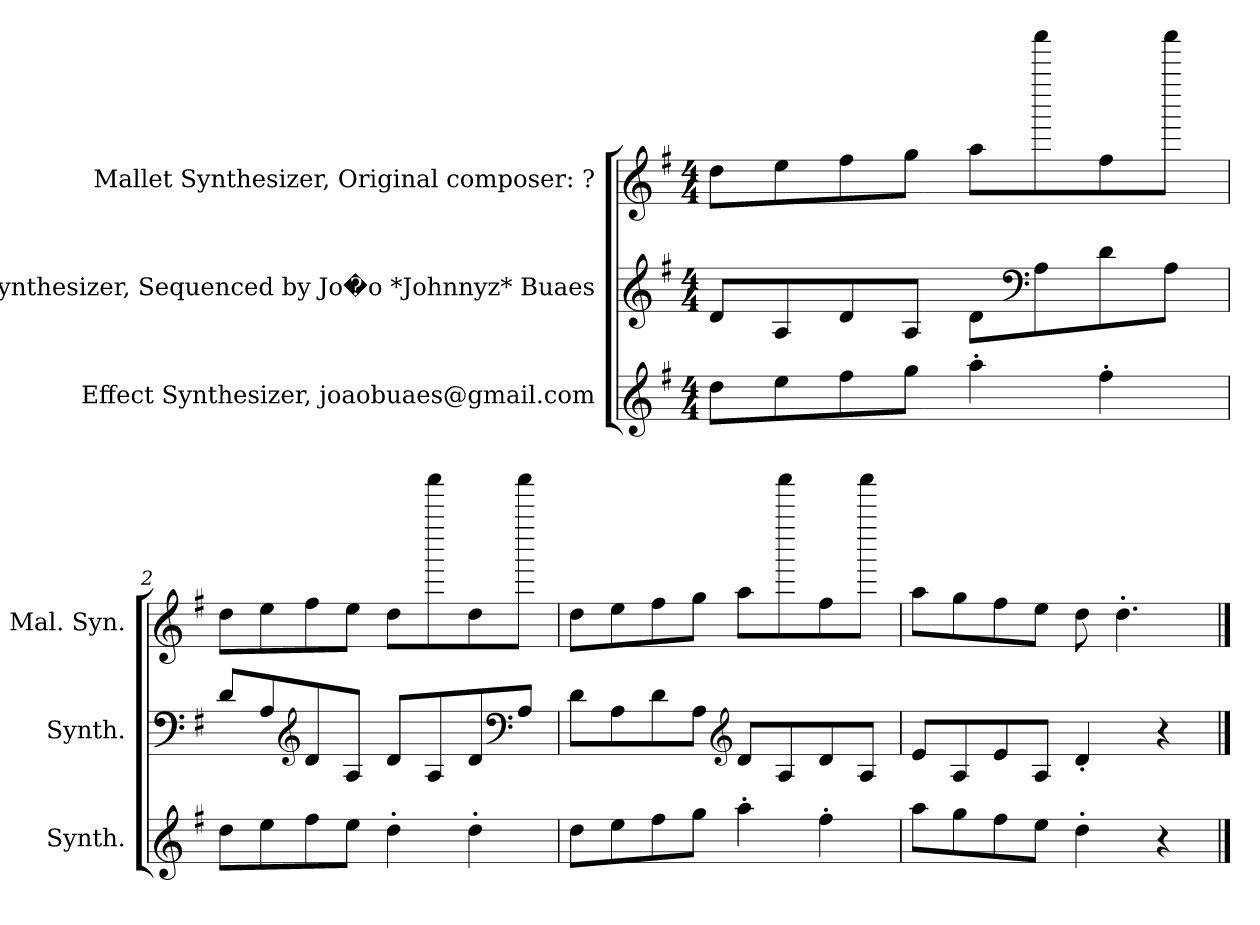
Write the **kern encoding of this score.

**kern	**kern	**kern
*part3	*part2	*part1
*staff3	*staff2	*staff1
*I"Effect Synthesizer, joaobuaes@gmail.com	*I"Square Synthesizer, Sequenced by Jo�o *Johnnyz* Buaes	*I"Mallet Synthesizer, Original composer: ?
*I'Synth.	*I'Synth.	*I'Mal. Syn.
*clefG2	*clefG2	*clefG2
*k[f#]	*k[f#]	*k[f#]
*M4/4	*M4/4	*M4/4
*MM128	*MM128	*MM128
=1	=1	=1
8dd\L	8d/L	8dd\L
8ee\	8A/	8ee\
8ff#\	8d/	8ff#\
8gg\J	8A/J	8gg\J
4aa'\	8d\L	8aa\L
*	*clefF4	*
.	8A\	8aaaaa\
4ff#'\	8d\	8ff#\
.	8A\J	8aaaaa\J
!!LO:LB:g=z
=2	=2	=2
8dd\L	8d/L	8dd\L
8ee\	8A/	8ee\
*	*clefG2	*
8ff#\	8d/	8ff#\
8ee\J	8A/J	8ee\J
4dd'\	8d/L	8dd\L
.	8A/	8aaaaa\
4dd'\	8d/	8dd\
*	*clefF4	*
.	8A/J	8aaaaa\J
=3	=3	=3
8dd\L	8d\L	8dd\L
8ee\	8A\	8ee\
8ff#\	8d\	8ff#\
8gg\J	8A\J	8gg\J
*	*clefG2	*
4aa'\	8d/L	8aa\L
.	8A/	8aaaaa\
4ff#'\	8d/	8ff#\
.	8A/J	8aaaaa\J
=4	=4	=4
8aa\L	8e/L	8aa\L
8gg\	8A/	8gg\
8ff#\	8e/	8ff#\
8ee\J	8A/J	8ee\J
4dd'\	4d'/	8dd\
.	.	4.dd'\
4r	4r	.
==	==	==
*-	*-	*-
